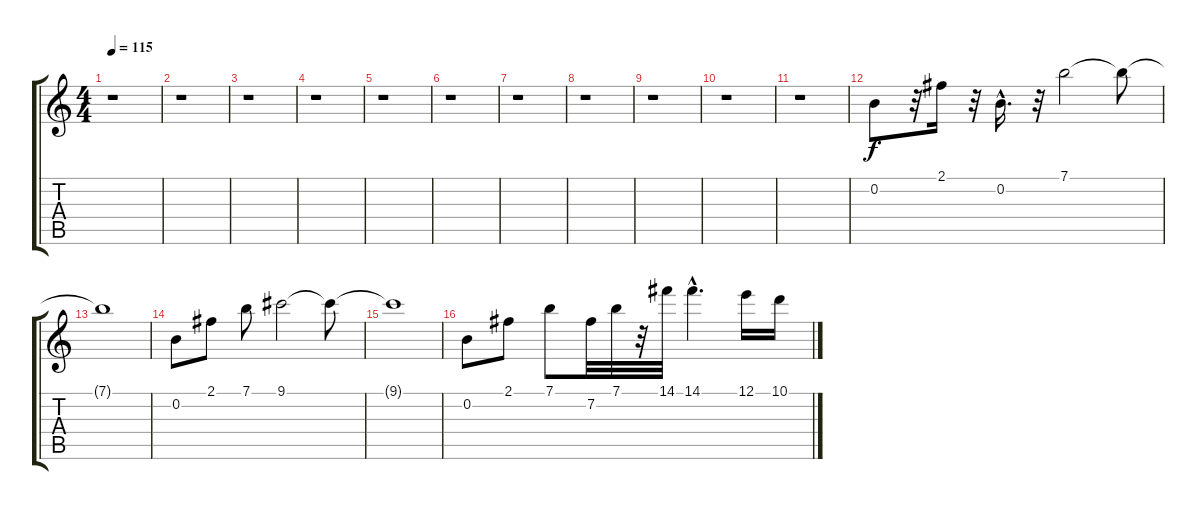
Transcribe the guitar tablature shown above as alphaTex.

\track "" {instrument distortionguitar}
\staff {score tabs}
\tuning (E4 B3 G3 D3 A2 E2) {hide}
\ts (4 4)
\tempo 115
\clef g2
\ks c
r.1{dy f} |
r.1 |
r.1 |
r.1 |
r.1 |
r.1 |
r.1 |
r.1 |
r.1 |
r.1 |
r.1 |
0.2.8 r.32 2.1.16 r.32 0.2{hac}.16{d} r.32 7.1.2 7.1{t}.8 |
7.1{t}.1 |
0.2.8 2.1.8 7.1.8 9.1.2 9.1{t}.8 |
9.1{t}.1 |
0.2.8 2.1.8 7.1.8 7.2.32 7.1.32 r.32 14.1.32 14.1{hac}.4{d} 12.1.16 10.1.16
